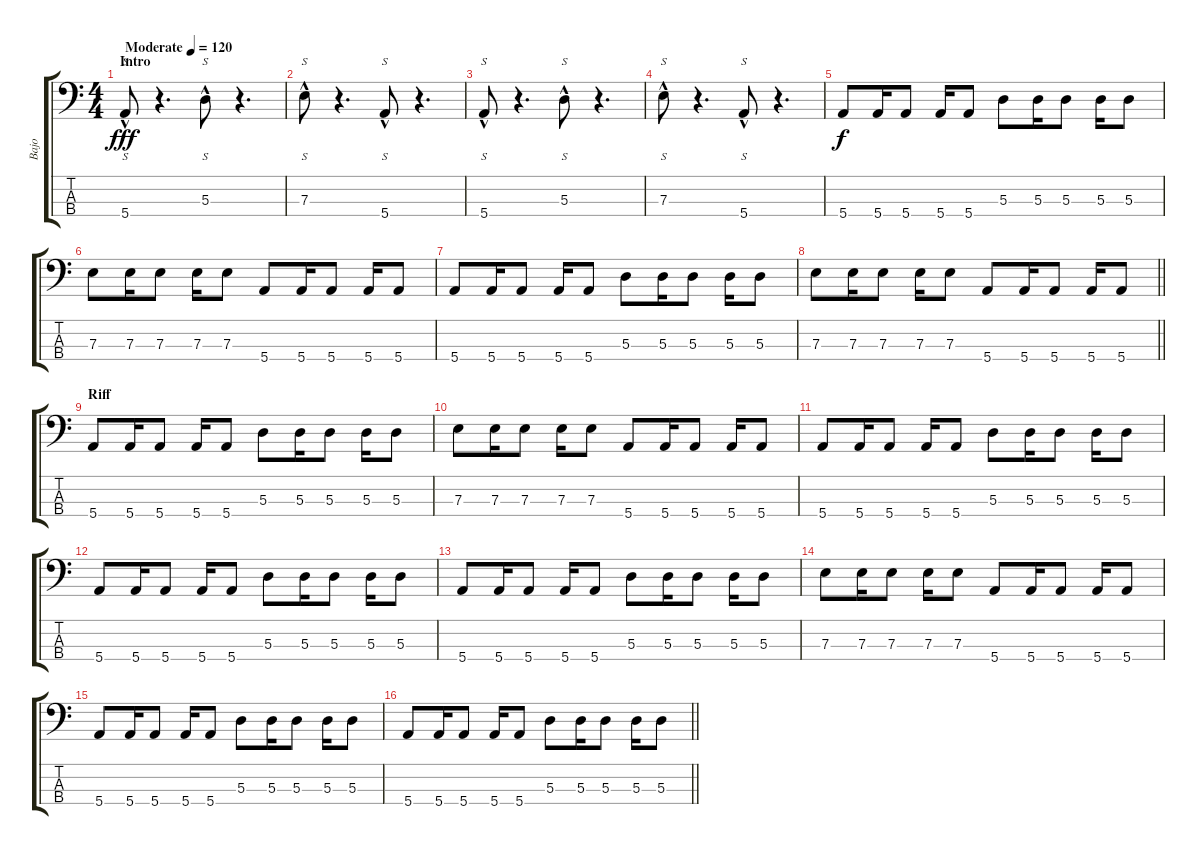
\track ("Bajo" "Bajo") {instrument electricbassfinger}
\staff {score tabs}
\tuning (G2 D2 A1 E1) {hide}
\ts (4 4)
\section ("" "Intro")
\tempo (120 "Moderate")
\clef f4
\ks c
5.4{hac}.8{s dy fff instrument electricbassfinger} r.4{d} 5.3{hac}.8{s} r.4{d} |
7.3{hac}.8{s} r.4{d} 5.4{hac}.8{s} r.4{d} |
5.4{hac}.8{s} r.4{d} 5.3{hac}.8{s} r.4{d} |
7.3{hac}.8{s} r.4{d} 5.4{hac}.8{s} r.4{d} |
5.4.8{dy f} 5.4.16 5.4.8 5.4.16 5.4.8 5.3.8 5.3.16 5.3.8 5.3.16 5.3.8 |
7.3.8 7.3.16 7.3.8 7.3.16 7.3.8 5.4.8 5.4.16 5.4.8 5.4.16 5.4.8 |
5.4.8 5.4.16 5.4.8 5.4.16 5.4.8 5.3.8 5.3.16 5.3.8 5.3.16 5.3.8 |
\barLineRight lightlight
7.3.8 7.3.16 7.3.8 7.3.16 7.3.8 5.4.8 5.4.16 5.4.8 5.4.16 5.4.8 |
\section ("" "Riff")
5.4.8 5.4.16 5.4.8 5.4.16 5.4.8 5.3.8 5.3.16 5.3.8 5.3.16 5.3.8 |
7.3.8 7.3.16 7.3.8 7.3.16 7.3.8 5.4.8 5.4.16 5.4.8 5.4.16 5.4.8 |
5.4.8 5.4.16 5.4.8 5.4.16 5.4.8 5.3.8 5.3.16 5.3.8 5.3.16 5.3.8 |
5.4.8 5.4.16 5.4.8 5.4.16 5.4.8 5.3.8 5.3.16 5.3.8 5.3.16 5.3.8 |
5.4.8 5.4.16 5.4.8 5.4.16 5.4.8 5.3.8 5.3.16 5.3.8 5.3.16 5.3.8 |
7.3.8 7.3.16 7.3.8 7.3.16 7.3.8 5.4.8 5.4.16 5.4.8 5.4.16 5.4.8 |
5.4.8 5.4.16 5.4.8 5.4.16 5.4.8 5.3.8 5.3.16 5.3.8 5.3.16 5.3.8 |
\barLineRight lightlight
5.4.8 5.4.16 5.4.8 5.4.16 5.4.8 5.3.8 5.3.16 5.3.8 5.3.16 5.3.8
